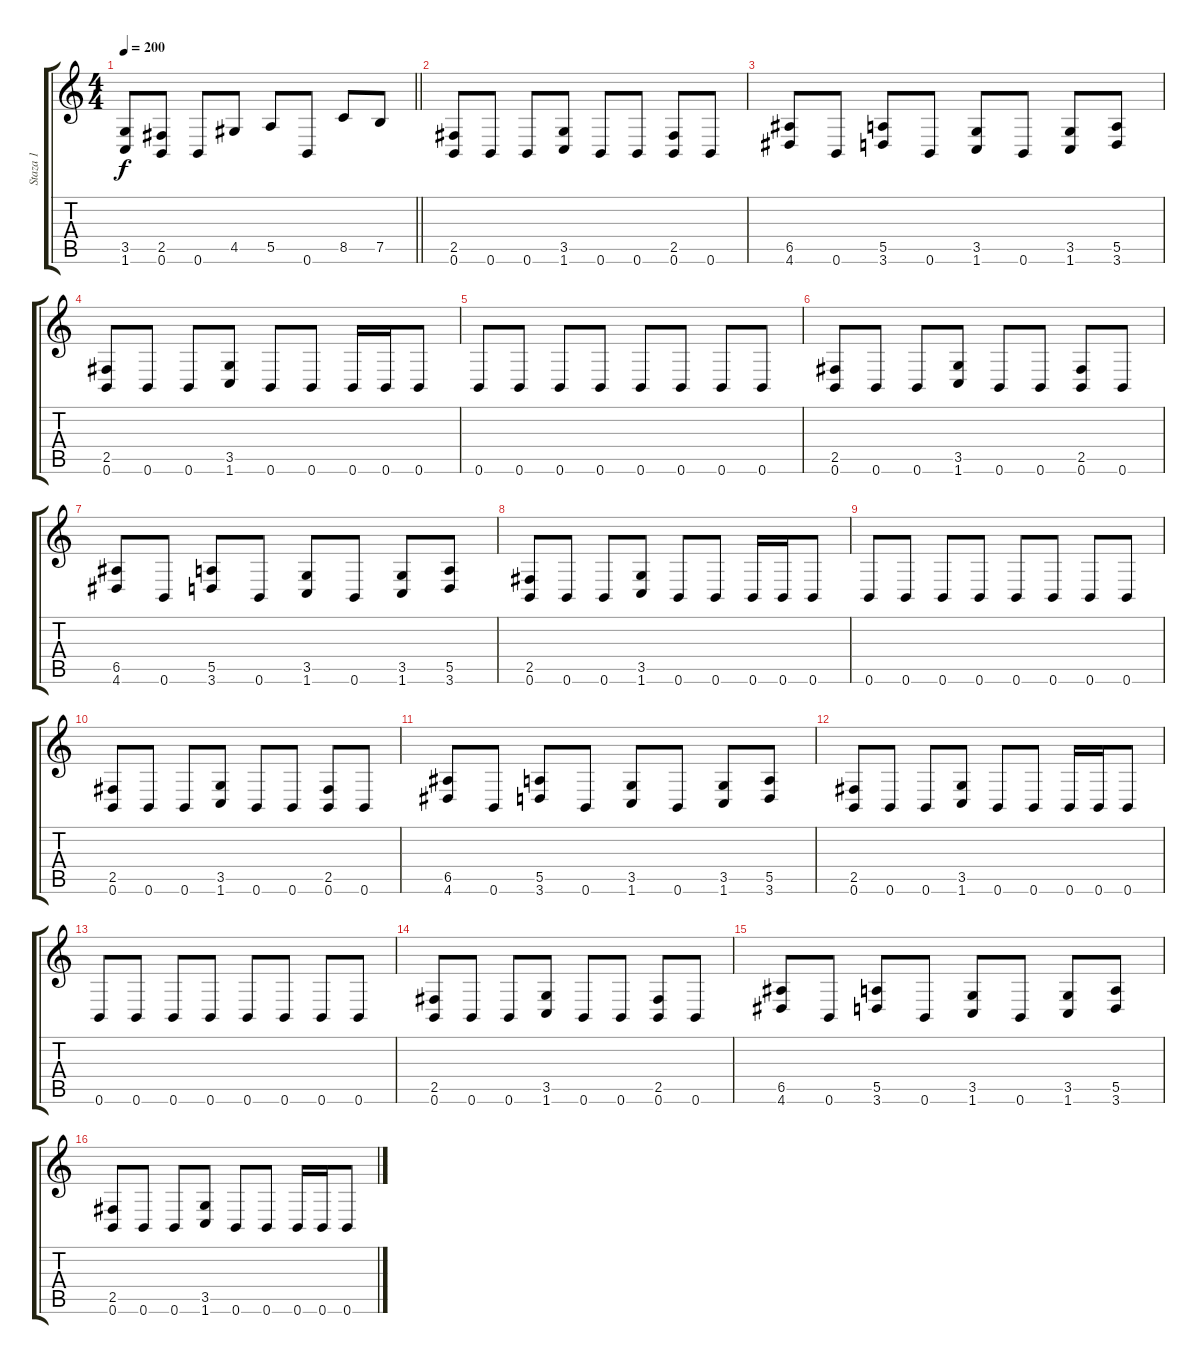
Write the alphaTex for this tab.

\track ("Staza 1" "Staza 1") {instrument distortionguitar}
\staff {score tabs}
\tuning (B3 Gb3 D3 A2 E2 B1) {hide}
\ts (4 4)
\tempo 200
\clef g2
\barLineRight lightlight
\ks c
(3.5 1.6).8{dy f} (2.5 0.6).8 0.6.8 4.5.8 5.5.8 0.6.8 8.5.8 7.5.8 |
\section ("" "")
(2.5 0.6).8 0.6.8 0.6.8 (3.5 1.6).8 0.6.8 0.6.8 (2.5 0.6).8 0.6.8 |
(6.5 4.6).8 0.6.8 (5.5 3.6).8 0.6.8 (3.5 1.6).8 0.6.8 (3.5 1.6).8 (5.5 3.6).8 |
(2.5 0.6).8 0.6.8 0.6.8 (3.5 1.6).8 0.6.8 0.6.8 0.6.16 0.6.16 0.6.8 |
0.6.8 0.6.8 0.6.8 0.6.8 0.6.8 0.6.8 0.6.8 0.6.8 |
(2.5 0.6).8 0.6.8 0.6.8 (3.5 1.6).8 0.6.8 0.6.8 (2.5 0.6).8 0.6.8 |
(6.5 4.6).8 0.6.8 (5.5 3.6).8 0.6.8 (3.5 1.6).8 0.6.8 (3.5 1.6).8 (5.5 3.6).8 |
(2.5 0.6).8 0.6.8 0.6.8 (3.5 1.6).8 0.6.8 0.6.8 0.6.16 0.6.16 0.6.8 |
0.6.8 0.6.8 0.6.8 0.6.8 0.6.8 0.6.8 0.6.8 0.6.8 |
(2.5 0.6).8 0.6.8 0.6.8 (3.5 1.6).8 0.6.8 0.6.8 (2.5 0.6).8 0.6.8 |
(6.5 4.6).8 0.6.8 (5.5 3.6).8 0.6.8 (3.5 1.6).8 0.6.8 (3.5 1.6).8 (5.5 3.6).8 |
(2.5 0.6).8 0.6.8 0.6.8 (3.5 1.6).8 0.6.8 0.6.8 0.6.16 0.6.16 0.6.8 |
0.6.8 0.6.8 0.6.8 0.6.8 0.6.8 0.6.8 0.6.8 0.6.8 |
(2.5 0.6).8 0.6.8 0.6.8 (3.5 1.6).8 0.6.8 0.6.8 (2.5 0.6).8 0.6.8 |
(6.5 4.6).8 0.6.8 (5.5 3.6).8 0.6.8 (3.5 1.6).8 0.6.8 (3.5 1.6).8 (5.5 3.6).8 |
(2.5 0.6).8 0.6.8 0.6.8 (3.5 1.6).8 0.6.8 0.6.8 0.6.16 0.6.16 0.6.8
